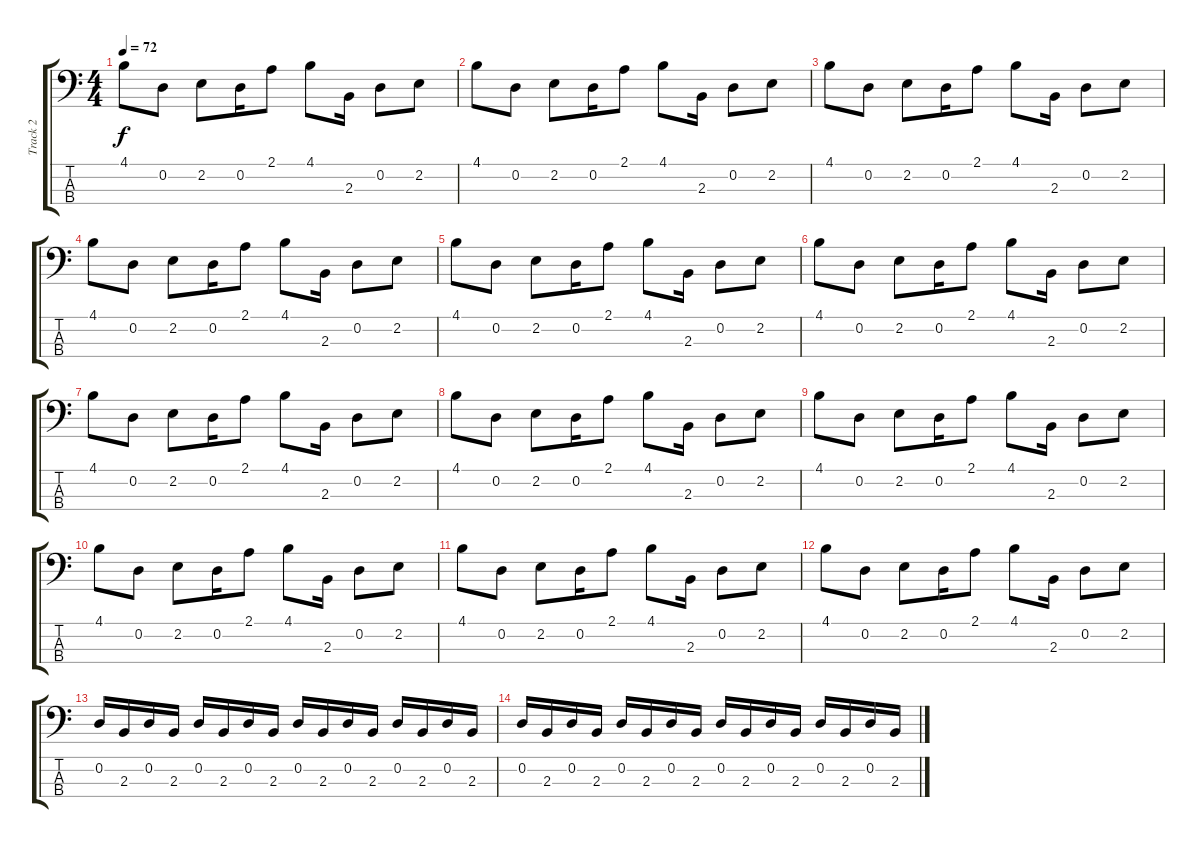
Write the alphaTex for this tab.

\track ("Track 2" "Track 2") {instrument electricbassfinger}
\staff {score tabs}
\tuning (G2 D2 A1 E1) {hide}
\ts (4 4)
\tempo 72
\clef f4
\ks c
4.1.8{dy f} 0.2.8 2.2.8 0.2.16 2.1.8 4.1.8 2.3.16 0.2.8 2.2.8 |
4.1.8 0.2.8 2.2.8 0.2.16 2.1.8 4.1.8 2.3.16 0.2.8 2.2.8 |
4.1.8 0.2.8 2.2.8 0.2.16 2.1.8 4.1.8 2.3.16 0.2.8 2.2.8 |
4.1.8 0.2.8 2.2.8 0.2.16 2.1.8 4.1.8 2.3.16 0.2.8 2.2.8 |
4.1.8 0.2.8 2.2.8 0.2.16 2.1.8 4.1.8 2.3.16 0.2.8 2.2.8 |
4.1.8 0.2.8 2.2.8 0.2.16 2.1.8 4.1.8 2.3.16 0.2.8 2.2.8 |
4.1.8 0.2.8 2.2.8 0.2.16 2.1.8 4.1.8 2.3.16 0.2.8 2.2.8 |
4.1.8 0.2.8 2.2.8 0.2.16 2.1.8 4.1.8 2.3.16 0.2.8 2.2.8 |
4.1.8 0.2.8 2.2.8 0.2.16 2.1.8 4.1.8 2.3.16 0.2.8 2.2.8 |
4.1.8 0.2.8 2.2.8 0.2.16 2.1.8 4.1.8 2.3.16 0.2.8 2.2.8 |
4.1.8 0.2.8 2.2.8 0.2.16 2.1.8 4.1.8 2.3.16 0.2.8 2.2.8 |
4.1.8 0.2.8 2.2.8 0.2.16 2.1.8 4.1.8 2.3.16 0.2.8 2.2.8 |
0.2.16 2.3.16 0.2.16 2.3.16 0.2.16 2.3.16 0.2.16 2.3.16 0.2.16 2.3.16 0.2.16 2.3.16 0.2.16 2.3.16 0.2.16 2.3.16 |
0.2.16 2.3.16 0.2.16 2.3.16 0.2.16 2.3.16 0.2.16 2.3.16 0.2.16 2.3.16 0.2.16 2.3.16 0.2.16 2.3.16 0.2.16 2.3.16
